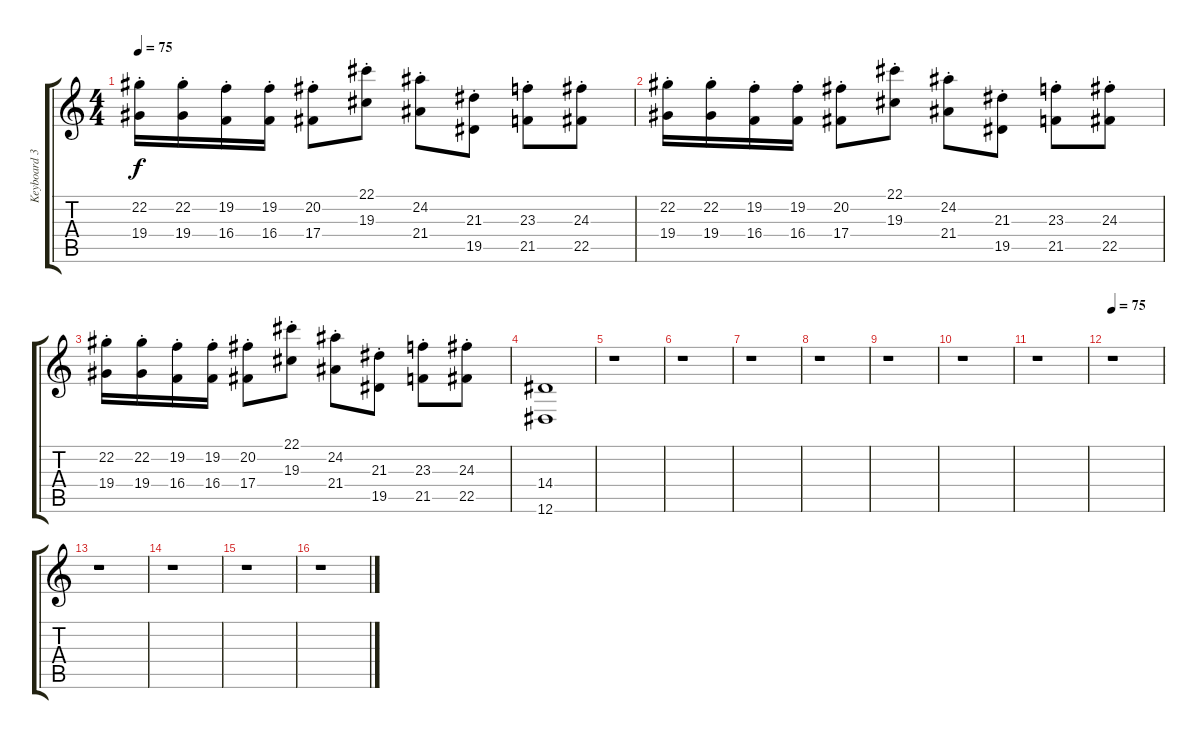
\track ("Keyboard 3" "Keyboard 3") {instrument stringensemble1}
\staff {score tabs}
\tuning (Eb4 Bb3 Gb3 Db3 Ab2 Eb2) {hide}
\ts (4 4)
\tempo 75
\clef g2
\ks c
(22.2{st} 19.4{st}).16{dy f} (22.2{st} 19.4{st}).16 (19.2{st} 16.4{st}).16 (19.2{st} 16.4{st}).16 (20.2{st} 17.4{st}).8 (22.1{st} 19.3{st}).8 (24.2{st} 21.4{st}).8 (21.3{st} 19.5{st}).8 (23.3{st} 21.5{st}).8 (24.3{st} 22.5{st}).8 |
(22.2{st} 19.4{st}).16 (22.2{st} 19.4{st}).16 (19.2{st} 16.4{st}).16 (19.2{st} 16.4{st}).16 (20.2{st} 17.4{st}).8 (22.1{st} 19.3{st}).8 (24.2{st} 21.4{st}).8 (21.3{st} 19.5{st}).8 (23.3{st} 21.5{st}).8 (24.3{st} 22.5{st}).8 |
(22.2{st} 19.4{st}).16 (22.2{st} 19.4{st}).16 (19.2{st} 16.4{st}).16 (19.2{st} 16.4{st}).16 (20.2{st} 17.4{st}).8 (22.1{st} 19.3{st}).8 (24.2{st} 21.4{st}).8 (21.3{st} 19.5{st}).8 (23.3{st} 21.5{st}).8 (24.3{st} 22.5{st}).8 |
(14.4 12.6).1 |
r.1 |
r.1 |
r.1 |
r.1 |
r.1 |
r.1 |
r.1 |
\tempo 75
r.1 |
r.1 |
r.1 |
r.1 |
r.1
